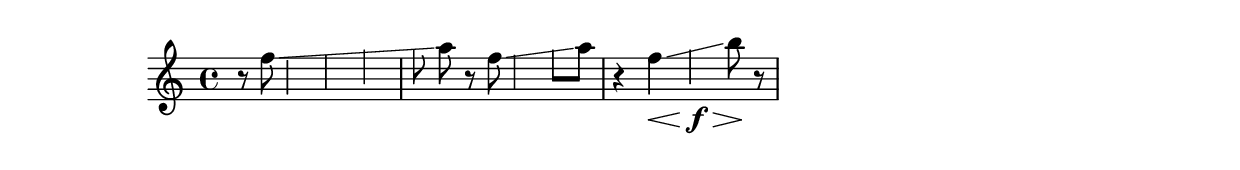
\version "2.15.15"

\header {
  lsrtags = "expressive-marks, staff-notation, tweaks-and-overrides"

  texidoc = "
Skipped beats in very long glissandi are sometimes indicated by
timing marks, often consisting of stems without noteheads.  Such
stems can also be used to carry intermediate expression markings.

If the stems do not align well with the glissando, they may need to
be repositioned slightly.
"

  doctitle = "Adding timing marks to long glissandi"
}

glissandoSkipOn = {
  \override NoteColumn #'glissando-skip = ##t
  \override NoteHead #'transparent = ##t
  \override NoteHead #'no-ledgers = ##t
}

glissandoSkipOff = {
  \revert NoteColumn #'glissando-skip
  \revert NoteHead #'transparent
  \revert NoteHead #'no-ledgers
}

\relative c'' {
  r8 f8\glissando
  \glissandoSkipOn
  f4 g a a8\noBeam
  \glissandoSkipOff
  a8

  r8 f8\glissando
  \glissandoSkipOn
  g4 a8
  \glissandoSkipOff
  a8 |

  r4 f\glissando \<
  \glissandoSkipOn
  a4\f \>
  \glissandoSkipOff
  b8\! r |
}
